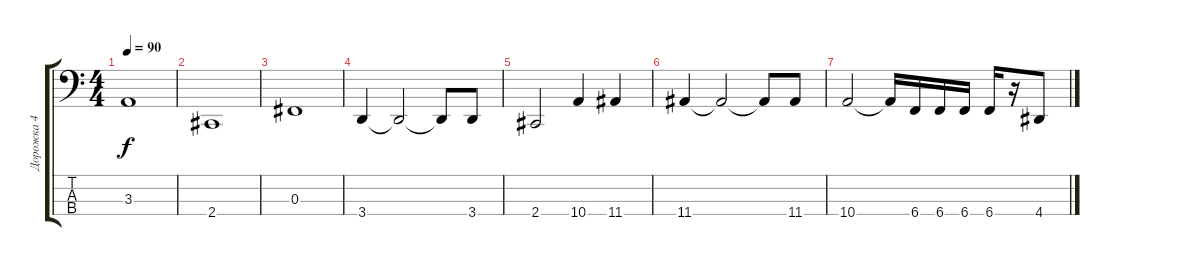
\track ("Дорожка 4" "Дорожка 4") {instrument electricbassfinger}
\staff {score tabs}
\tuning (E2 B1 Gb1 B0) {hide}
\ts (4 4)
\tempo 90
\clef f4
\ks c
3.3.1{dy f} |
2.4.1 |
0.3.1 |
3.4.4 3.4{t}.2 3.4{t}.8 3.4.8 |
2.4.2 10.4.4 11.4.4 |
11.4.4 11.4{t}.2 11.4{t}.8 11.4.8 |
10.4.2 10.4{t}.16 6.4.16 6.4.16 6.4.16 6.4.16 r.16 4.4.8
